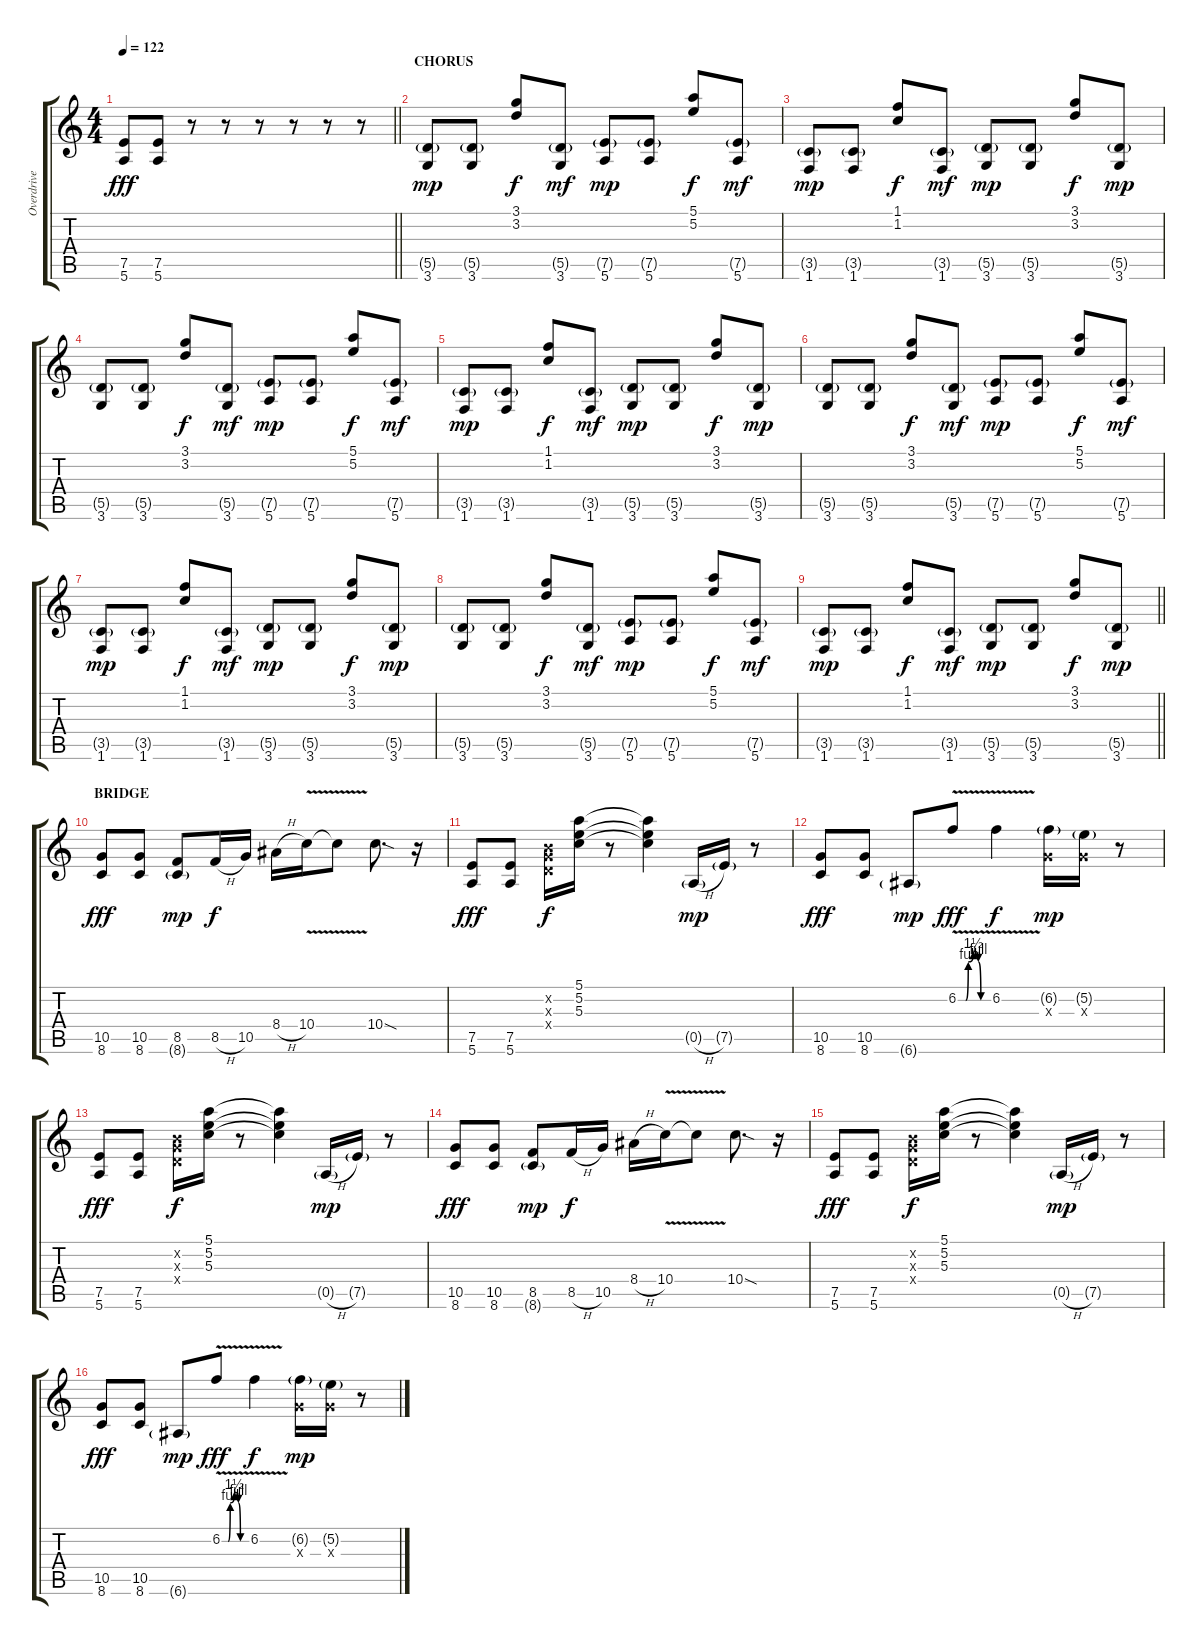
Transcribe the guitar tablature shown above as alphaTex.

\track ("Overdrive (Standard Tuning)" "Overdrive ") {instrument overdrivenguitar}
\staff {score tabs}
\tuning (E4 B3 G3 D3 A2 E2) {hide}
\ts (4 4)
\tempo 122
\clef g2
\barLineRight lightlight
\ks c
(7.5 5.6).8{dy fff} (7.5 5.6).8 r.8 r.8 r.8 r.8 r.8 r.8 |
\section ("" "CHORUS")
(5.5{g} 3.6).8{dy mp} (5.5{g} 3.6).8 (3.1 3.2).8{dy f} (5.5{g} 3.6).8{dy mf} (7.5{g} 5.6).8{dy mp} (7.5{g} 5.6).8 (5.1 5.2).8{dy f} (7.5{g} 5.6).8{dy mf} |
(3.5{g} 1.6).8{dy mp} (3.5{g} 1.6).8 (1.1 1.2).8{dy f} (3.5{g} 1.6).8{dy mf} (5.5{g} 3.6).8{dy mp} (5.5{g} 3.6).8 (3.1 3.2).8{dy f} (5.5{g} 3.6).8{dy mp} |
(5.5{g} 3.6).8 (5.5{g} 3.6).8 (3.1 3.2).8{dy f} (5.5{g} 3.6).8{dy mf} (7.5{g} 5.6).8{dy mp} (7.5{g} 5.6).8 (5.1 5.2).8{dy f} (7.5{g} 5.6).8{dy mf} |
(3.5{g} 1.6).8{dy mp} (3.5{g} 1.6).8 (1.1 1.2).8{dy f} (3.5{g} 1.6).8{dy mf} (5.5{g} 3.6).8{dy mp} (5.5{g} 3.6).8 (3.1 3.2).8{dy f} (5.5{g} 3.6).8{dy mp} |
(5.5{g} 3.6).8 (5.5{g} 3.6).8 (3.1 3.2).8{dy f} (5.5{g} 3.6).8{dy mf} (7.5{g} 5.6).8{dy mp} (7.5{g} 5.6).8 (5.1 5.2).8{dy f} (7.5{g} 5.6).8{dy mf} |
(3.5{g} 1.6).8{dy mp} (3.5{g} 1.6).8 (1.1 1.2).8{dy f} (3.5{g} 1.6).8{dy mf} (5.5{g} 3.6).8{dy mp} (5.5{g} 3.6).8 (3.1 3.2).8{dy f} (5.5{g} 3.6).8{dy mp} |
(5.5{g} 3.6).8 (5.5{g} 3.6).8 (3.1 3.2).8{dy f} (5.5{g} 3.6).8{dy mf} (7.5{g} 5.6).8{dy mp} (7.5{g} 5.6).8 (5.1 5.2).8{dy f} (7.5{g} 5.6).8{dy mf} |
\barLineRight lightlight
(3.5{g} 1.6).8{dy mp} (3.5{g} 1.6).8 (1.1 1.2).8{dy f} (3.5{g} 1.6).8{dy mf} (5.5{g} 3.6).8{dy mp} (5.5{g} 3.6).8 (3.1 3.2).8{dy f} (5.5{g} 3.6).8{dy mp} |
\section ("" "BRIDGE")
(10.5 8.6).8{dy fff} (10.5 8.6).8 (8.5 8.6{g}).8{dy mp} 8.5{h}.16{dy f} 10.5.16 8.4{h}.16 10.4{v}.16 10.4{t}.8 10.4{sod}.8{d} r.16 |
(7.5 5.6).8{dy fff} (7.5 5.6).8 (0.2{x} 0.3{x} 0.4{x}).16{dy f} (5.1 5.2 5.3).16 r.8 (5.1{t} 5.2{t} 5.3{t}).4 0.5{h g}.16{dy mp} 7.5{g}.16 r.8 |
(10.5 8.6).8{dy fff} (10.5 8.6).8 6.6{g}.8{dy mp} 6.2{be (custom 0 0 15 0 20 4 30 6 40 4 45 0 60 0) v}.8{dy fff} 6.2{v}.4{dy f} (6.2{g} 0.3{x}).16{dy mp} (5.2{g} 0.3{x}).16 r.8 |
(7.5 5.6).8{dy fff} (7.5 5.6).8 (0.2{x} 0.3{x} 0.4{x}).16{dy f} (5.1 5.2 5.3).16 r.8 (5.1{t} 5.2{t} 5.3{t}).4 0.5{h g}.16{dy mp} 7.5{g}.16 r.8 |
(10.5 8.6).8{dy fff} (10.5 8.6).8 (8.5 8.6{g}).8{dy mp} 8.5{h}.16{dy f} 10.5.16 8.4{h}.16 10.4{v}.16 10.4{t}.8 10.4{sod}.8{d} r.16 |
(7.5 5.6).8{dy fff} (7.5 5.6).8 (0.2{x} 0.3{x} 0.4{x}).16{dy f} (5.1 5.2 5.3).16 r.8 (5.1{t} 5.2{t} 5.3{t}).4 0.5{h g}.16{dy mp} 7.5{g}.16 r.8 |
(10.5 8.6).8{dy fff} (10.5 8.6).8 6.6{g}.8{dy mp} 6.2{be (custom 0 0 15 0 20 4 30 6 40 4 45 0 60 0) v}.8{dy fff} 6.2{v}.4{dy f} (6.2{g} 0.3{x}).16{dy mp} (5.2{g} 0.3{x}).16 r.8
